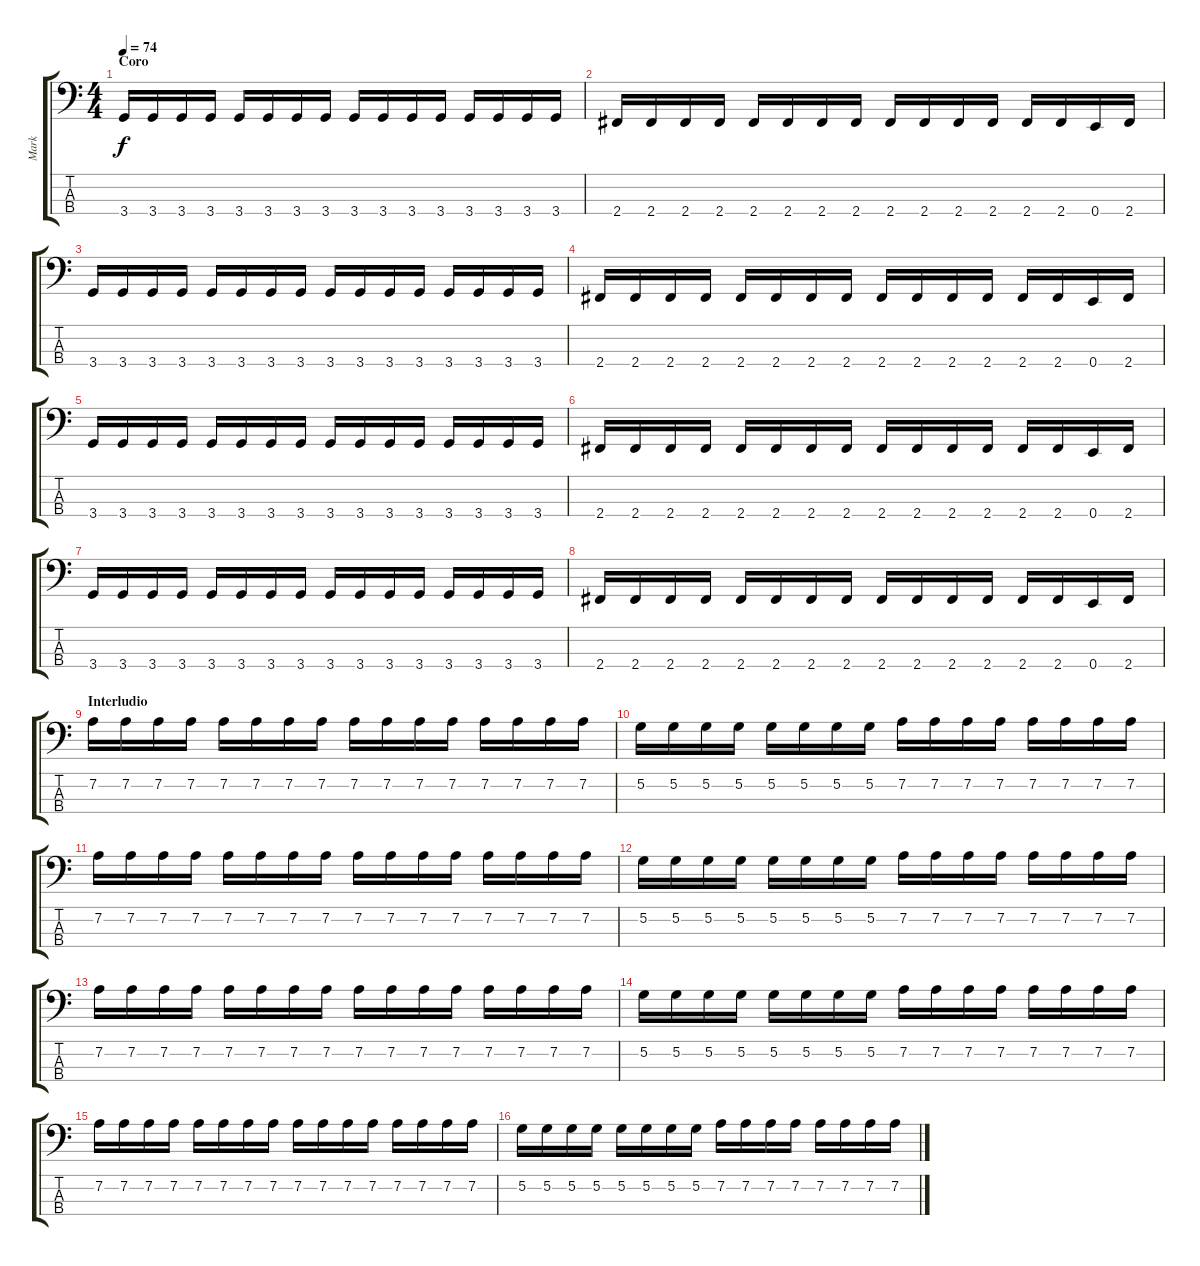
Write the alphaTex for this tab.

\track ("Mark" "Mark") {instrument electricbasspick}
\staff {score tabs}
\tuning (G2 D2 A1 E1) {hide}
\ts (4 4)
\section ("" "Coro")
\tempo 74
\clef f4
\ks c
3.4.16{dy f} 3.4.16 3.4.16 3.4.16 3.4.16 3.4.16 3.4.16 3.4.16 3.4.16 3.4.16 3.4.16 3.4.16 3.4.16 3.4.16 3.4.16 3.4.16 |
2.4.16 2.4.16 2.4.16 2.4.16 2.4.16 2.4.16 2.4.16 2.4.16 2.4.16 2.4.16 2.4.16 2.4.16 2.4.16 2.4.16 0.4.16 2.4.16 |
3.4.16 3.4.16 3.4.16 3.4.16 3.4.16 3.4.16 3.4.16 3.4.16 3.4.16 3.4.16 3.4.16 3.4.16 3.4.16 3.4.16 3.4.16 3.4.16 |
2.4.16 2.4.16 2.4.16 2.4.16 2.4.16 2.4.16 2.4.16 2.4.16 2.4.16 2.4.16 2.4.16 2.4.16 2.4.16 2.4.16 0.4.16 2.4.16 |
3.4.16 3.4.16 3.4.16 3.4.16 3.4.16 3.4.16 3.4.16 3.4.16 3.4.16 3.4.16 3.4.16 3.4.16 3.4.16 3.4.16 3.4.16 3.4.16 |
2.4.16 2.4.16 2.4.16 2.4.16 2.4.16 2.4.16 2.4.16 2.4.16 2.4.16 2.4.16 2.4.16 2.4.16 2.4.16 2.4.16 0.4.16 2.4.16 |
3.4.16 3.4.16 3.4.16 3.4.16 3.4.16 3.4.16 3.4.16 3.4.16 3.4.16 3.4.16 3.4.16 3.4.16 3.4.16 3.4.16 3.4.16 3.4.16 |
2.4.16 2.4.16 2.4.16 2.4.16 2.4.16 2.4.16 2.4.16 2.4.16 2.4.16 2.4.16 2.4.16 2.4.16 2.4.16 2.4.16 0.4.16 2.4.16 |
\section ("" "Interludio")
7.2.16{volume 10} 7.2.16 7.2.16 7.2.16 7.2.16 7.2.16 7.2.16 7.2.16 7.2.16 7.2.16 7.2.16 7.2.16 7.2.16 7.2.16 7.2.16 7.2.16 |
5.2.16 5.2.16 5.2.16 5.2.16 5.2.16 5.2.16 5.2.16 5.2.16 7.2.16 7.2.16 7.2.16 7.2.16 7.2.16 7.2.16 7.2.16 7.2.16 |
7.2.16 7.2.16 7.2.16 7.2.16 7.2.16 7.2.16 7.2.16 7.2.16 7.2.16 7.2.16 7.2.16 7.2.16 7.2.16 7.2.16 7.2.16 7.2.16 |
5.2.16 5.2.16 5.2.16 5.2.16 5.2.16 5.2.16 5.2.16 5.2.16 7.2.16 7.2.16 7.2.16 7.2.16 7.2.16 7.2.16 7.2.16 7.2.16 |
7.2.16 7.2.16 7.2.16 7.2.16 7.2.16 7.2.16 7.2.16 7.2.16 7.2.16 7.2.16 7.2.16 7.2.16 7.2.16 7.2.16 7.2.16 7.2.16 |
5.2.16 5.2.16 5.2.16 5.2.16 5.2.16 5.2.16 5.2.16 5.2.16 7.2.16 7.2.16 7.2.16 7.2.16 7.2.16 7.2.16 7.2.16 7.2.16 |
7.2.16 7.2.16 7.2.16 7.2.16 7.2.16 7.2.16 7.2.16 7.2.16 7.2.16 7.2.16 7.2.16 7.2.16 7.2.16 7.2.16 7.2.16 7.2.16 |
5.2.16 5.2.16 5.2.16 5.2.16 5.2.16 5.2.16 5.2.16 5.2.16 7.2.16 7.2.16 7.2.16 7.2.16 7.2.16 7.2.16 7.2.16 7.2.16
